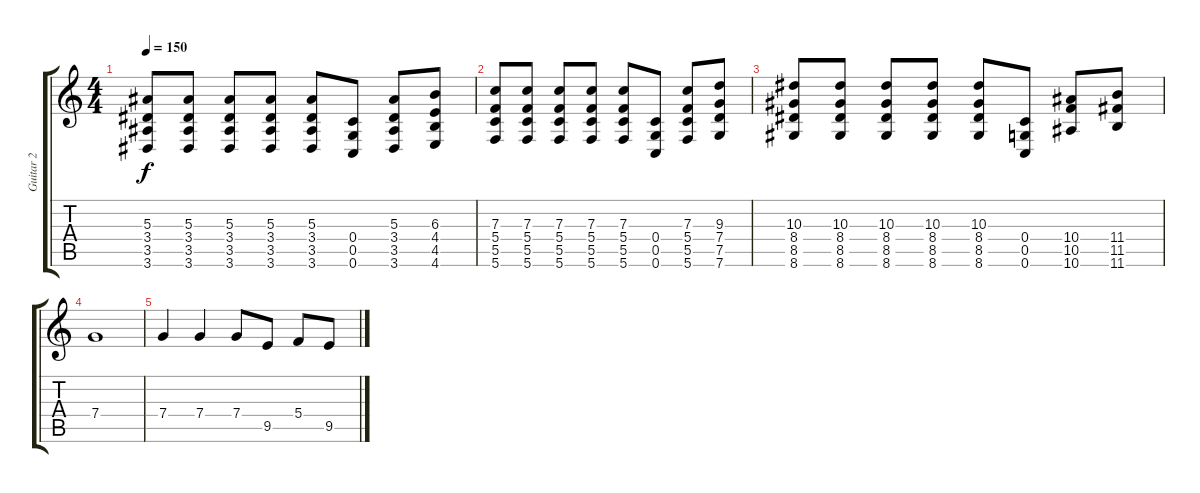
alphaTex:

\track ("Guitar 2" "Guitar 2") {instrument overdrivenguitar}
\staff {score tabs}
\tuning (D4 A3 F3 C3 G2 C2) {hide}
\ts (4 4)
\tempo 150
\clef g2
\ks c
(5.3 3.4 3.5 3.6).8{dy f} (5.3 3.4 3.5 3.6).8 (5.3 3.4 3.5 3.6).8 (5.3 3.4 3.5 3.6).8 (5.3 3.4 3.5 3.6).8 (0.4 0.5 0.6).8 (5.3 3.4 3.5 3.6).8 (6.3 4.4 4.5 4.6).8 |
(7.3 5.4 5.5 5.6).8 (7.3 5.4 5.5 5.6).8 (7.3 5.4 5.5 5.6).8 (7.3 5.4 5.5 5.6).8 (7.3 5.4 5.5 5.6).8 (0.4 0.5 0.6).8 (7.3 5.4 5.5 5.6).8 (9.3 7.4 7.5 7.6).8 |
(10.3 8.4 8.5 8.6).8 (10.3 8.4 8.5 8.6).8 (10.3 8.4 8.5 8.6).8 (10.3 8.4 8.5 8.6).8 (10.3 8.4 8.5 8.6).8 (0.4 0.5 0.6).8 (10.4 10.5 10.6).8 (11.4 11.5 11.6).8 |
7.4.1 |
7.4.4 7.4.4 7.4.8 9.5.8 5.4.8 9.5.8
